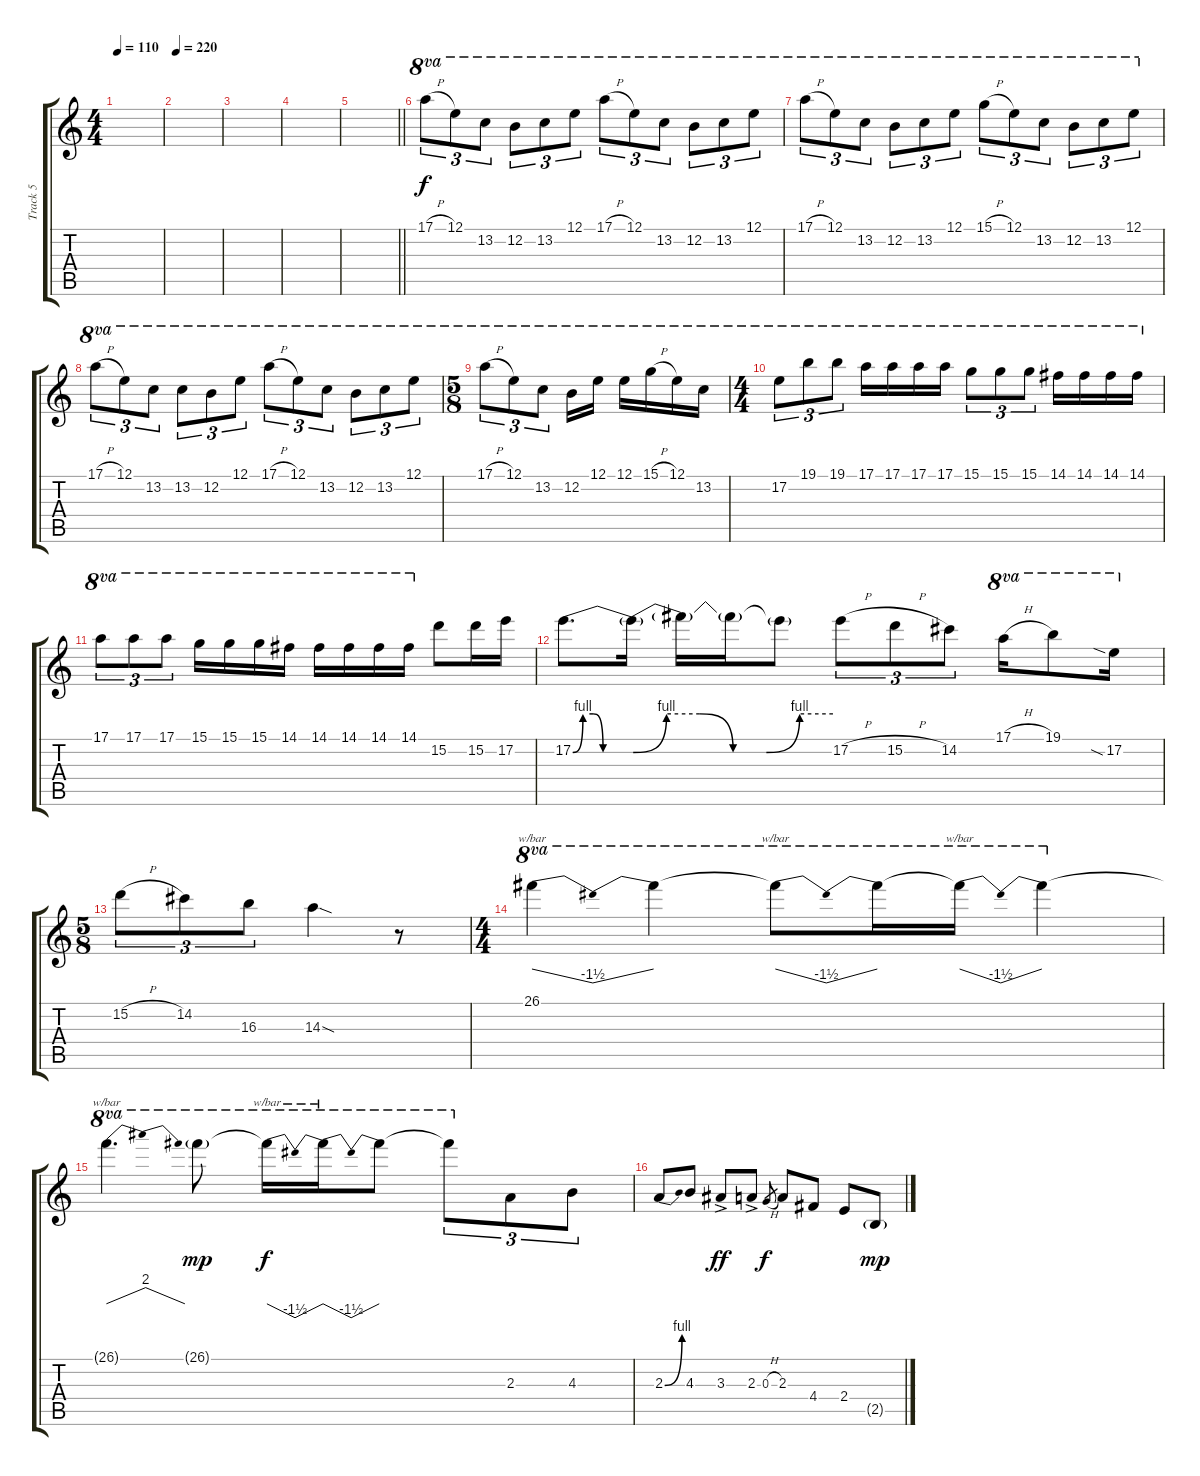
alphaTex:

\track ("Track 5" "Track 5") {instrument distortionguitar}
\staff {score tabs}
\tuning (E4 B3 G3 D3 A2 E2) {hide}
\ts (4 4)
\tempo 110
\clef g2
\ks c
|
\tempo 220
|
|
|
\barLineRight lightlight
|
17.1{h}.8{tu (3 2) ot 8va} 12.1.8{tu (3 2) ot 8va} 13.2.8{tu (3 2) ot 8va} 12.2.8{tu (3 2) ot 8va} 13.2.8{tu (3 2) ot 8va} 12.1.8{tu (3 2) ot 8va} 17.1{h}.8{tu (3 2) ot 8va} 12.1.8{tu (3 2) ot 8va} 13.2.8{tu (3 2) ot 8va} 12.2.8{tu (3 2) ot 8va} 13.2.8{tu (3 2) ot 8va} 12.1.8{tu (3 2) ot 8va} |
17.1{h}.8{tu (3 2) ot 8va} 12.1.8{tu (3 2) ot 8va} 13.2.8{tu (3 2) ot 8va} 12.2.8{tu (3 2) ot 8va} 13.2.8{tu (3 2) ot 8va} 12.1.8{tu (3 2) ot 8va} 15.1{h}.8{tu (3 2) ot 8va} 12.1.8{tu (3 2) ot 8va} 13.2.8{tu (3 2) ot 8va} 12.2.8{tu (3 2) ot 8va} 13.2.8{tu (3 2) ot 8va} 12.1.8{tu (3 2) ot 8va} |
17.1{h}.8{tu (3 2) ot 8va} 12.1.8{tu (3 2) ot 8va} 13.2.8{tu (3 2) ot 8va} 13.2.8{tu (3 2) ot 8va} 12.2.8{tu (3 2) ot 8va} 12.1.8{tu (3 2) ot 8va} 17.1{h}.8{tu (3 2) ot 8va} 12.1.8{tu (3 2) ot 8va} 13.2.8{tu (3 2) ot 8va} 12.2.8{tu (3 2) ot 8va} 13.2.8{tu (3 2) ot 8va} 12.1.8{tu (3 2) ot 8va} |
\ts (5 8)
17.1{h}.8{tu (3 2) ot 8va} 12.1.8{tu (3 2) ot 8va} 13.2.8{tu (3 2) ot 8va} 12.2.16{ot 8va} 12.1.16{ot 8va} 12.1.16{ot 8va} 15.1{h}.16{ot 8va} 12.1.16{ot 8va} 13.2.16{ot 8va} |
\ts (4 4)
17.2.8{tu (3 2) ot 8va} 19.1.8{tu (3 2) ot 8va} 19.1.8{tu (3 2) ot 8va} 17.1.16{ot 8va} 17.1.16{ot 8va} 17.1.16{ot 8va} 17.1.16{ot 8va} 15.1.8{tu (3 2) ot 8va} 15.1.8{tu (3 2) ot 8va} 15.1.8{tu (3 2) ot 8va} 14.1.16{ot 8va} 14.1.16{ot 8va} 14.1.16{ot 8va} 14.1.16{ot 8va} |
17.1.8{tu (3 2) ot 8va} 17.1.8{tu (3 2) ot 8va} 17.1.8{tu (3 2) ot 8va} 15.1.16{ot 8va} 15.1.16{ot 8va} 15.1.16{ot 8va} 14.1.16{ot 8va} 14.1.16{ot 8va} 14.1.16{ot 8va} 14.1.16{ot 8va} 14.1.16{ot 8va} 15.2.8 15.2.16 17.2.16 |
17.2{be (custom 0 0 10 4 20 4 30 0 60 0)}.8{d} 17.2{be (custom 0 0 10 4 20 4 30 0 40 0 50 4 60 4) t}.16 17.2{t}.16 17.2{t}.16 17.2{t}.8 17.2{h}.8{tu (3 2)} 15.2{h}.8{tu (3 2)} 14.2.8{tu (3 2)} 17.1{h}.16{ot 8va} 19.1.8{ot 8va} 17.2{sia}.16{ot 8va} |
\ts (5 8)
15.2{h}.8{tu (3 2)} 14.2.8{tu (3 2)} 16.3.8{tu (3 2)} 14.3{sod}.4 r.8 |
\ts (4 4)
26.1.4{tbe (dip default 0 0 30 -6 60 0) ot 8va} 26.1{t}.4{ot 8va} 26.1{t}.8{tbe (dip default 0 0 30 -6 60 0) ot 8va} 26.1{t}.16{ot 8va} 26.1{t}.16{tbe (dip default 0 0 30 -6 60 0) ot 8va} 26.1{t}.4{ot 8va} |
26.1{t}.4{d tbe (dip default 0 0 30 8 60 0) ot 8va} 26.1{g}.8{ot 8va dy mp} 26.1{t}.16{tbe (dip default 0 0 30 -6 60 0) ot 8va dy f} 26.1{t}.16{tbe (dip default 0 0 30 -6 60 0) ot 8va} 26.1{t}.8{ot 8va} 26.1{t}.8{tu (3 2) ot 8va} 2.3.8{tu (3 2)} 4.3.8{tu (3 2)} |
2.3{be (bend 0 0 60 4)}.8 4.3.8 3.3{ac}.8{dy ff} 2.3{ac}.8 0.3{h}.8{gr dy f} 2.3.8 4.4.8 2.4.8 2.5{g}.8{dy mp}
